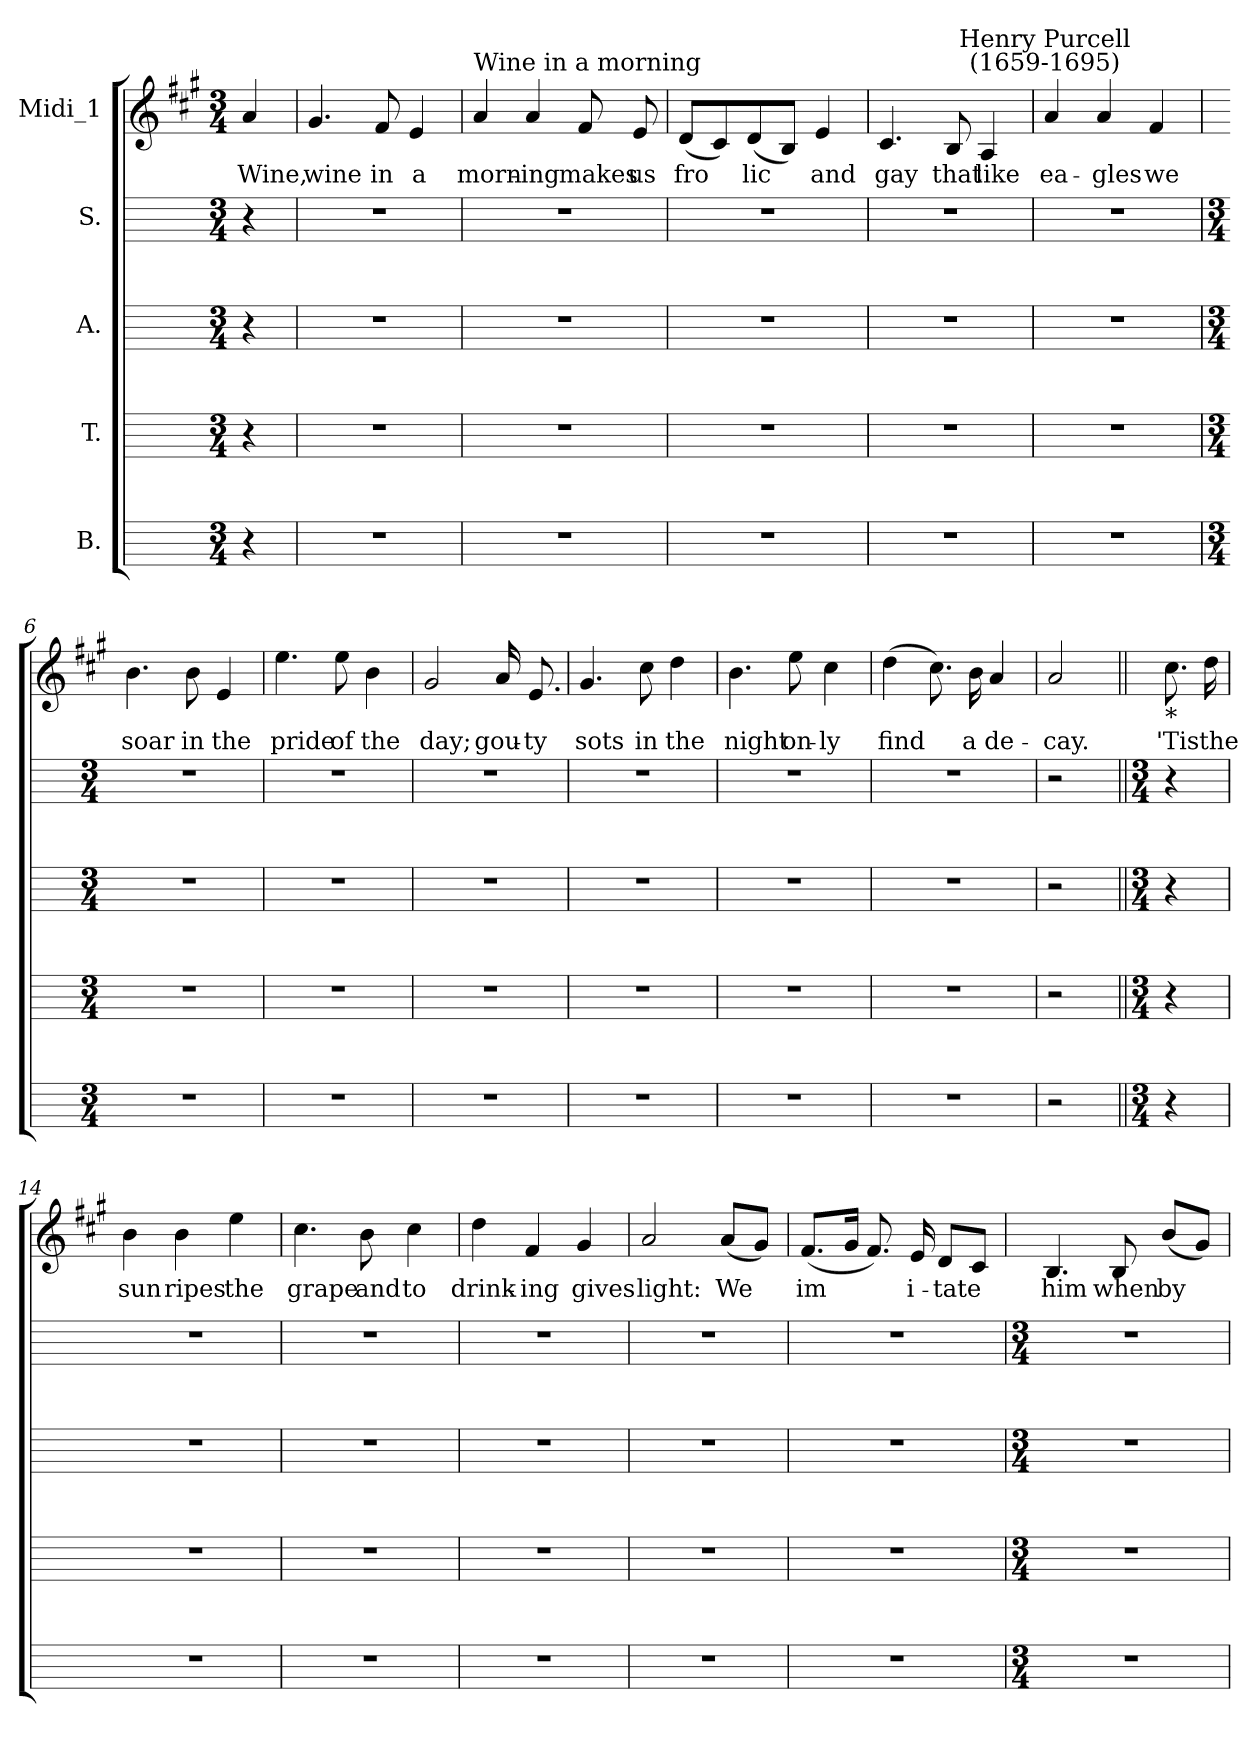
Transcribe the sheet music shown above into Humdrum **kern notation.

**kern	**kern	**kern	**kern	**kern	**text
*part5	*part4	*part3	*part2	*part1	*part1
*staff5	*staff4	*staff3	*staff2	*staff1	*staff1
*I"B.	*I"T.	*I"A.	*I"S.	*I"Midi_1	*
*	*	*	*	*clefG2	*
*	*	*	*	*k[f#c#g#]	*
*	*	*	*	*A:	*
*M3/4	*M3/4	*M3/4	*M3/4	*M3/4	*
=	=	=	=	=	=
!	!	!	!	!	!LO:LY:b
4r	4r	4r	4r	4a	Wine,
=1	=1	=1	=1	=1	=1
!	!	!	!	!	!LO:LY:b
2.r	2.r	2.r	2.r	4.g#	wine
!	!	!	!	!	!LO:LY:b
.	.	.	.	8f#	in
!	!	!	!	!	!LO:LY:b
.	.	.	.	4e	a
=2	=2	=2	=2	=2	=2
!	!	!	!	!LO:TX:a:t=Wine in a morning	!
!	!	!	!	!	!LO:LY:b
2.r	2.r	2.r	2.r	4a	morn-
!	!	!	!	!	!LO:LY:b
.	.	.	.	4a	-ing
!	!	!	!	!	!LO:LY:b
.	.	.	.	8f#	makes
!	!	!	!	!	!LO:LY:b
.	.	.	.	8e	us
=3	=3	=3	=3	=3	=3
!	!	!	!	!	!LO:LY:b
2.r	2.r	2.r	2.r	(<8dL	fro
.	.	.	.	8c#)	.
!	!	!	!	!	!LO:LY:b
.	.	.	.	(<8d	lic
.	.	.	.	8BJ)	.
!	!	!	!	!	!LO:LY:b
.	.	.	.	4e	and
=4	=4	=4	=4	=4	=4
!	!	!	!	!	!LO:LY:b
2.r	2.r	2.r	2.r	4.c#	gay
!	!	!	!	!	!LO:LY:b
.	.	.	.	8B	that
!	!	!	!	!	!LO:LY:b
.	.	.	.	4A	like
=5	=5	=5	=5	=5	=5
!	!	!	!	!LO:TX:a:cj:t=Henry Purcell\n(1659-1695)	!
!	!	!	!	!	!LO:LY:b
2.r	2.r	2.r	2.r	4a	ea-
!	!	!	!	!	!LO:LY:b
.	.	.	.	4a	-gles
!	!	!	!	!	!LO:LY:b
.	.	.	.	4f#	we
!!LO:LB:g=z
=6	=6	=6	=6	=6	=6
*M3/4	*M3/4	*M3/4	*M3/4	*	*
!	!	!	!	!	!LO:LY:b
2.r	2.r	2.r	2.r	4.b	soar
!	!	!	!	!	!LO:LY:b
.	.	.	.	8b	in
!	!	!	!	!	!LO:LY:b
.	.	.	.	4e	the
=7	=7	=7	=7	=7	=7
!	!	!	!	!	!LO:LY:b
2.r	2.r	2.r	2.r	4.ee	pride
!	!	!	!	!	!LO:LY:b
.	.	.	.	8ee	of
!	!	!	!	!	!LO:LY:b
.	.	.	.	4b	the
=8	=8	=8	=8	=8	=8
!	!	!	!	!	!LO:LY:b
2.r	2.r	2.r	2.r	2g#	day;
!	!	!	!	!	!LO:LY:b
.	.	.	.	16a	gou-
!	!	!	!	!	!LO:LY:b
.	.	.	.	8.e	-ty
=9	=9	=9	=9	=9	=9
!	!	!	!	!	!LO:LY:b
2.r	2.r	2.r	2.r	4.g#	sots
!	!	!	!	!	!LO:LY:b
.	.	.	.	8cc#	in
!	!	!	!	!	!LO:LY:b
.	.	.	.	4dd	the
=10	=10	=10	=10	=10	=10
!	!	!	!	!	!LO:LY:b
2.r	2.r	2.r	2.r	4.b	night
!	!	!	!	!	!LO:LY:b
.	.	.	.	8ee	on-
!	!	!	!	!	!LO:LY:b
.	.	.	.	4cc#	-ly
=11	=11	=11	=11	=11	=11
!	!	!	!	!	!LO:LY:b
2.r	2.r	2.r	2.r	(>4dd	find
.	.	.	.	8.cc#)	.
!	!	!	!	!	!LO:LY:b
.	.	.	.	16b	a
!	!	!	!	!	!LO:LY:b
.	.	.	.	4a	de-
=12	=12	=12	=12	=12	=12
!	!	!	!	!	!LO:LY:b
2r	2r	2r	2r	2a	-cay.
!!LO:LB:g=z
=13||	=13||	=13||	=13||	=13||	=13||
*M3/4	*M3/4	*M3/4	*M3/4	*	*
!	!	!	!	!LO:TX:b:t=*	!
!	!	!	!	!	!LO:LY:b
4r	4r	4r	4r	8.cc#	'Tis
!	!	!	!	!	!LO:LY:b
.	.	.	.	16dd	the
=14	=14	=14	=14	=14	=14
!	!	!	!	!	!LO:LY:b
2.r	2.r	2.r	2.r	4b	sun
!	!	!	!	!	!LO:LY:b
.	.	.	.	4b	ripes
!	!	!	!	!	!LO:LY:b
.	.	.	.	4ee	the
=15	=15	=15	=15	=15	=15
!	!	!	!	!	!LO:LY:b
2.r	2.r	2.r	2.r	4.cc#	grape
!	!	!	!	!	!LO:LY:b
.	.	.	.	8b	and
!	!	!	!	!	!LO:LY:b
.	.	.	.	4cc#	to
=16	=16	=16	=16	=16	=16
!	!	!	!	!	!LO:LY:b
2.r	2.r	2.r	2.r	4dd	drink-
!	!	!	!	!	!LO:LY:b
.	.	.	.	4f#	-ing
!	!	!	!	!	!LO:LY:b
.	.	.	.	4g#	gives
=17	=17	=17	=17	=17	=17
!	!	!	!	!	!LO:LY:b
2.r	2.r	2.r	2.r	2a	light:
!	!	!	!	!	!LO:LY:b
.	.	.	.	(<8aL	We
.	.	.	.	8g#J)	.
=18	=18	=18	=18	=18	=18
!	!	!	!	!	!LO:LY:b
2.r	2.r	2.r	2.r	(<8.f#L	im
.	.	.	.	16g#J	.
.	.	.	.	8.f#)	.
!	!	!	!	!	!LO:LY:b
.	.	.	.	16e	i-
!	!	!	!	!	!LO:LY:b
.	.	.	.	8dL	-tate
.	.	.	.	8c#J	.
!!LO:LB:g=z
=19	=19	=19	=19	=19	=19
*M3/4	*M3/4	*M3/4	*M3/4	*	*
!	!	!	!	!	!LO:LY:b
2.r	2.r	2.r	2.r	4.B	him
!	!	!	!	!	!LO:LY:b
.	.	.	.	8B	when
!	!	!	!	!	!LO:LY:b
.	.	.	.	(<8bL	by
.	.	.	.	8g#J)	.
=	=	=	=	=	=
*-	*-	*-	*-	*-	*-
